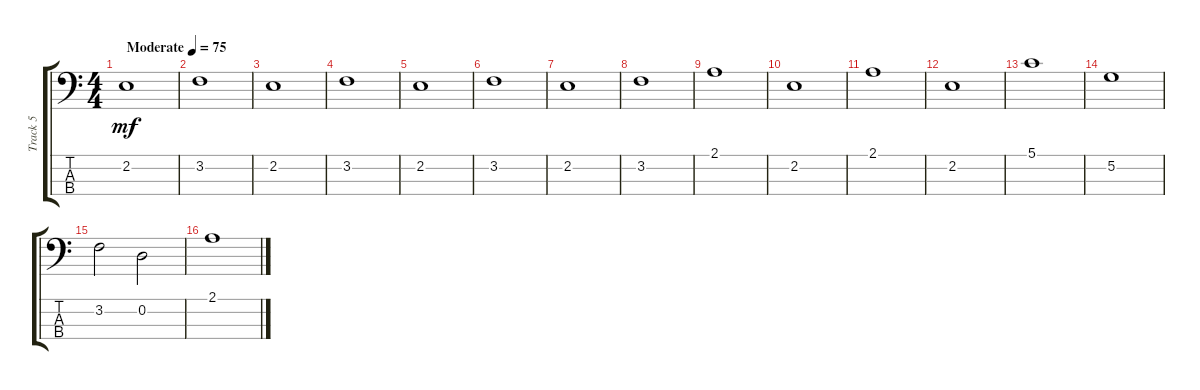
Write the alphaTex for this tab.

\track ("Track 5" "Track 5") {instrument electricbasspick}
\staff {score tabs}
\tuning (G2 D2 A1 E1) {hide}
\ts (4 4)
\tempo (75 "Moderate")
\clef f4
\ks c
2.2.1{dy mf instrument electricbasspick} |
3.2.1 |
2.2.1 |
3.2.1 |
2.2.1 |
3.2.1 |
2.2.1 |
3.2.1 |
2.1.1 |
2.2.1 |
2.1.1 |
2.2.1 |
5.1.1 |
5.2.1 |
3.2.2 0.2.2 |
2.1.1
